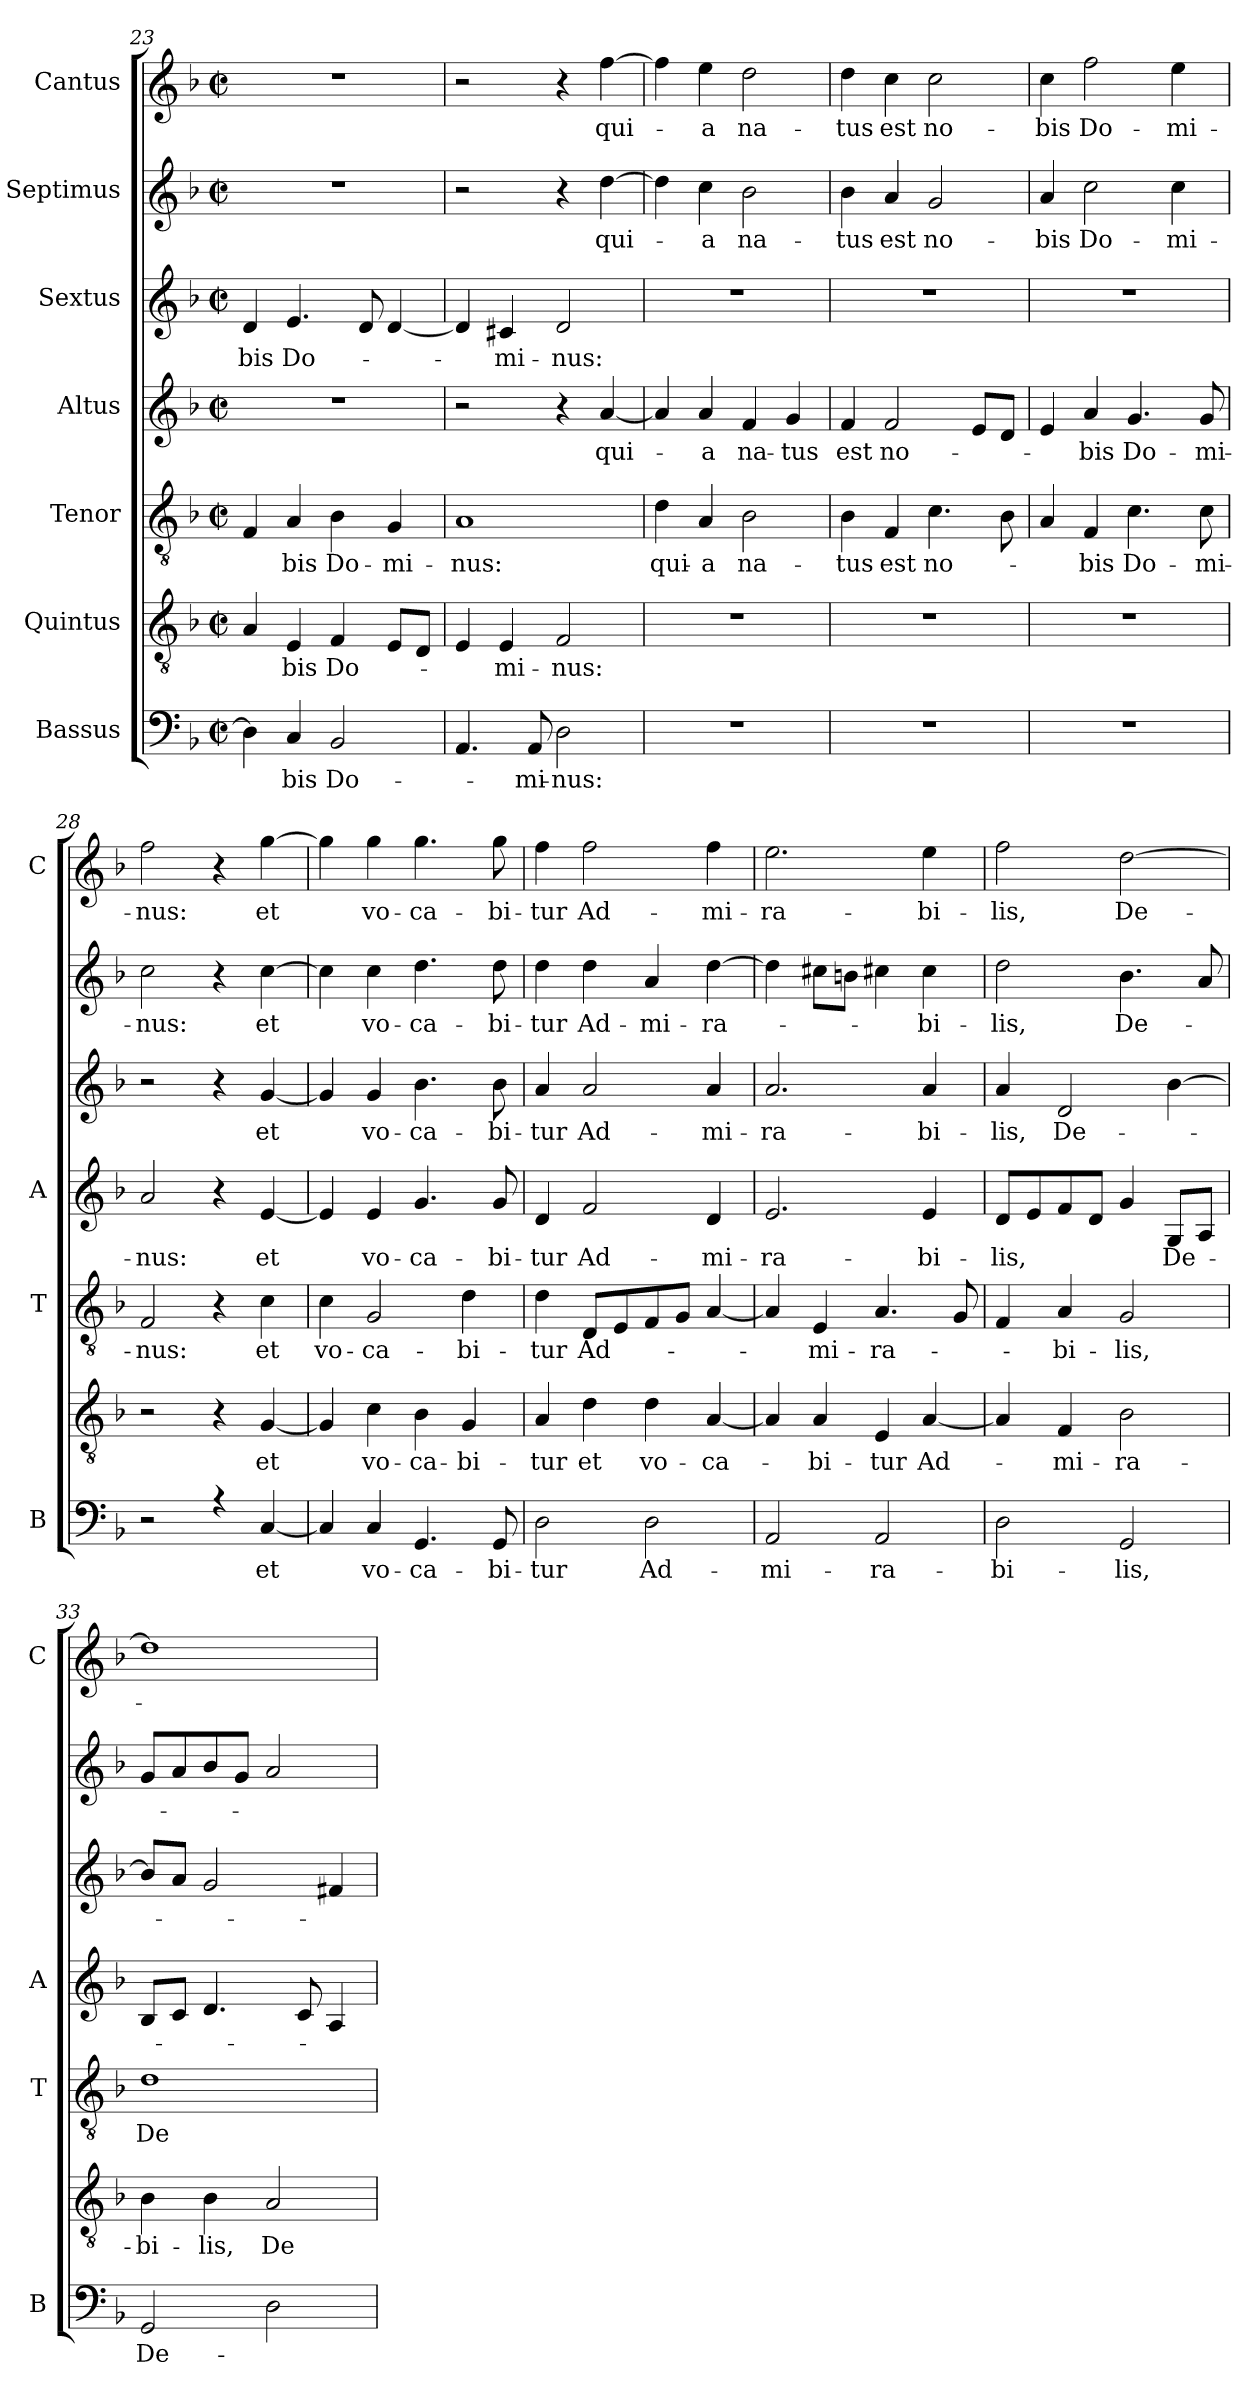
**kern	**text	**kern	**text	**kern	**text	**kern	**text	**kern	**text	**kern	**text	**kern	**text
*part7	*part7	*part6	*part6	*part5	*part5	*part4	*part4	*part3	*part3	*part2	*part2	*part1	*part1
*staff7	*staff7	*staff6	*staff6	*staff5	*staff5	*staff4	*staff4	*staff3	*staff3	*staff2	*staff2	*staff1	*staff1
*I"Bassus	*	*I"Quintus	*	*I"Tenor	*	*I"Altus	*	*I"Sextus	*	*I"Septimus	*	*I"Cantus	*
*I'B	*	*	*	*I'T	*	*I'A	*	*	*	*	*	*I'C	*
*clefF4	*	*clefGv2	*	*clefGv2	*	*clefG2	*	*clefG2	*	*clefG2	*	*clefG2	*
*k[b-]	*	*k[b-]	*	*k[b-]	*	*k[b-]	*	*k[b-]	*	*k[b-]	*	*k[b-]	*
*F:	*	*F:	*	*F:	*	*F:	*	*F:	*	*F:	*	*F:	*
*M2/2	*	*M2/2	*	*M2/2	*	*M2/2	*	*M2/2	*	*M2/2	*	*M2/2	*
*met(c|)	*	*met(c|)	*	*met(c|)	*	*met(c|)	*	*met(c|)	*	*met(c|)	*	*met(c|)	*
=23	=23	=23	=23	=23	=23	=23	=23	=23	=23	=23	=23	=23	=23
!	!	!	!	!	!	!	!	!	!LO:LY:b	!	!	!	!
4D\]	.	4A/	.	4F/	.	1r	.	4d/	-bis	1r	.	1r	.
!	!LO:LY:b	!	!LO:LY:b	!	!LO:LY:b	!	!	!	!LO:LY:b	!	!	!	!
4C/	-bis	4E/	-bis	4A/	-bis	.	.	4.e/	Do-	.	.	.	.
!	!LO:LY:b	!	!LO:LY:b	!	!LO:LY:b	!	!	!	!	!	!	!	!
2BB-/	Do-	4F/	Do-	4B-\	Do-	.	.	.	.	.	.	.	.
.	.	.	.	.	.	.	.	8d/	.	.	.	.	.
!	!	!	!	!	!LO:LY:b	!	!	!	!	!	!	!	!
.	.	8E/L	.	4G/	-mi-	.	.	[4d/	.	.	.	.	.
.	.	8D/J	.	.	.	.	.	.	.	.	.	.	.
!!LO:PB:g=z
=24	=24	=24	=24	=24	=24	=24	=24	=24	=24	=24	=24	=24	=24
!	!	!	!	!	!LO:LY:b	!	!	!	!	!	!	!	!
4.AA/	.	4E/	.	1A	-nus:	2r	.	4d/]	.	2r	.	2r	.
!	!	!	!LO:LY:b	!	!	!	!	!	!LO:LY:b	!	!	!	!
.	.	4E/	-mi-	.	.	.	.	4c#X/	-mi-	.	.	.	.
!	!LO:LY:b	!	!	!	!	!	!	!	!	!	!	!	!
8AA/	-mi-	.	.	.	.	.	.	.	.	.	.	.	.
!	!LO:LY:b	!	!LO:LY:b	!	!	!	!	!	!LO:LY:b	!	!	!	!
2D\	-nus:	2F/	-nus:	.	.	4r	.	2d/	-nus:	4r	.	4r	.
!	!	!	!	!	!	!	!LO:LY:b	!	!	!	!LO:LY:b	!	!LO:LY:b
.	.	.	.	.	.	[4a/	qui-	.	.	[4dd\	qui-	[4ff\	qui-
=25	=25	=25	=25	=25	=25	=25	=25	=25	=25	=25	=25	=25	=25
!	!	!	!	!	!LO:LY:b	!	!	!	!	!	!	!	!
1r	.	1r	.	4d\	qui-	4a/]	.	1r	.	4dd\]	.	4ff\]	.
!	!	!	!	!	!LO:LY:b	!	!LO:LY:b	!	!	!	!LO:LY:b	!	!LO:LY:b
.	.	.	.	4A/	-a	4a/	-a	.	.	4cc\	-a	4ee\	-a
!	!	!	!	!	!LO:LY:b	!	!LO:LY:b	!	!	!	!LO:LY:b	!	!LO:LY:b
.	.	.	.	2B-\	na-	4f/	na-	.	.	2b-\	na-	2dd\	na-
!	!	!	!	!	!	!	!LO:LY:b	!	!	!	!	!	!
.	.	.	.	.	.	4g/	-tus	.	.	.	.	.	.
=26	=26	=26	=26	=26	=26	=26	=26	=26	=26	=26	=26	=26	=26
!	!	!	!	!	!LO:LY:b	!	!LO:LY:b	!	!	!	!LO:LY:b	!	!LO:LY:b
1r	.	1r	.	4B-\	-tus	4f/	est	1r	.	4b-\	-tus	4dd\	-tus
!	!	!	!	!	!LO:LY:b	!	!LO:LY:b	!	!	!	!LO:LY:b	!	!LO:LY:b
.	.	.	.	4F/	est	2f/	no-	.	.	4a/	est	4cc\	est
!	!	!	!	!	!LO:LY:b	!	!	!	!	!	!LO:LY:b	!	!LO:LY:b
.	.	.	.	4.c\	no-	.	.	.	.	2g/	no-	2cc\	no-
.	.	.	.	.	.	8e/L	.	.	.	.	.	.	.
.	.	.	.	8B-\	.	8d/J	.	.	.	.	.	.	.
=27	=27	=27	=27	=27	=27	=27	=27	=27	=27	=27	=27	=27	=27
!	!	!	!	!	!	!	!	!	!	!	!LO:LY:b	!	!LO:LY:b
1r	.	1r	.	4A/	.	4e/	.	1r	.	4a/	-bis	4cc\	-bis
!	!	!	!	!	!LO:LY:b	!	!LO:LY:b	!	!	!	!LO:LY:b	!	!LO:LY:b
.	.	.	.	4F/	-bis	4a/	-bis	.	.	2cc\	Do-	2ff\	Do-
!	!	!	!	!	!LO:LY:b	!	!LO:LY:b	!	!	!	!	!	!
.	.	.	.	4.c\	Do-	4.g/	Do-	.	.	.	.	.	.
!	!	!	!	!	!	!	!	!	!	!	!LO:LY:b	!	!LO:LY:b
.	.	.	.	.	.	.	.	.	.	4cc\	-mi-	4ee\	-mi-
!	!	!	!	!	!LO:LY:b	!	!LO:LY:b	!	!	!	!	!	!
.	.	.	.	8c\	-mi-	8g/	-mi-	.	.	.	.	.	.
=28	=28	=28	=28	=28	=28	=28	=28	=28	=28	=28	=28	=28	=28
!	!	!	!	!	!LO:LY:b	!	!LO:LY:b	!	!	!	!LO:LY:b	!	!LO:LY:b
2r	.	2r	.	2F/	-nus:	2a/	-nus:	2r	.	2cc\	-nus:	2ff\	-nus:
4rG	.	4r	.	4r	.	4r	.	4r	.	4r	.	4r	.
!	!LO:LY:b	!	!LO:LY:b	!	!LO:LY:b	!	!LO:LY:b	!	!LO:LY:b	!	!LO:LY:b	!	!LO:LY:b
[4C/	et	[4G/	et	4c\	et	[4e/	et	[4g/	et	[4cc\	et	[4gg\	et
=29	=29	=29	=29	=29	=29	=29	=29	=29	=29	=29	=29	=29	=29
!	!	!	!	!	!LO:LY:b	!	!	!	!	!	!	!	!
4C/]	.	4G/]	.	4c\	vo-	4e/]	.	4g/]	.	4cc\]	.	4gg\]	.
!	!LO:LY:b	!	!LO:LY:b	!	!LO:LY:b	!	!LO:LY:b	!	!LO:LY:b	!	!LO:LY:b	!	!LO:LY:b
4C/	vo-	4c\	vo-	2G/	-ca-	4e/	vo-	4g/	vo-	4cc\	vo-	4gg\	vo-
!	!LO:LY:b	!	!LO:LY:b	!	!	!	!LO:LY:b	!	!LO:LY:b	!	!LO:LY:b	!	!LO:LY:b
4.GG/	-ca-	4B-\	-ca-	.	.	4.g/	-ca-	4.b-\	-ca-	4.dd\	-ca-	4.gg\	-ca-
!	!	!	!LO:LY:b	!	!LO:LY:b	!	!	!	!	!	!	!	!
.	.	4G/	-bi-	4d\	-bi-	.	.	.	.	.	.	.	.
!	!LO:LY:b	!	!	!	!	!	!LO:LY:b	!	!LO:LY:b	!	!LO:LY:b	!	!LO:LY:b
8GG/	-bi-	.	.	.	.	8g/	-bi-	8b-\	-bi-	8dd\	-bi-	8gg\	-bi-
!!LO:LB:g=z
=30	=30	=30	=30	=30	=30	=30	=30	=30	=30	=30	=30	=30	=30
!	!LO:LY:b	!	!LO:LY:b	!	!LO:LY:b	!	!LO:LY:b	!	!LO:LY:b	!	!LO:LY:b	!	!LO:LY:b
2D\	-tur	4A/	-tur	4d\	-tur	4d/	-tur	4a/	-tur	4dd\	-tur	4ff\	-tur
!	!	!	!LO:LY:b	!	!LO:LY:b	!	!LO:LY:b	!	!LO:LY:b	!	!LO:LY:b	!	!LO:LY:b
.	.	4d\	et	8D/L	Ad-	2f/	Ad-	2a/	Ad-	4dd\	Ad-	2ff\	Ad-
.	.	.	.	8E/	.	.	.	.	.	.	.	.	.
!	!LO:LY:b	!	!LO:LY:b	!	!	!	!	!	!	!	!LO:LY:b	!	!
2D\	Ad-	4d\	vo-	8F/	.	.	.	.	.	4a/	-mi-	.	.
.	.	.	.	8G/J	.	.	.	.	.	.	.	.	.
!	!	!	!LO:LY:b	!	!	!	!LO:LY:b	!	!LO:LY:b	!	!LO:LY:b	!	!LO:LY:b
.	.	[4A/	-ca-	[4A/	.	4d/	-mi-	4a/	-mi-	[4dd\	-ra-	4ff\	-mi-
=31	=31	=31	=31	=31	=31	=31	=31	=31	=31	=31	=31	=31	=31
!	!LO:LY:b	!	!	!	!	!	!LO:LY:b	!	!LO:LY:b	!	!	!	!LO:LY:b
2AA/	-mi-	4A/]	.	4A/]	.	2.e/	-ra-	2.a/	-ra-	4dd\]	.	2.ee\	-ra-
!	!	!	!LO:LY:b	!	!LO:LY:b	!	!	!	!	!	!	!	!
.	.	4A/	-bi-	4E/	-mi-	.	.	.	.	8cc#X\L	.	.	.
.	.	.	.	.	.	.	.	.	.	8bn\J	.	.	.
!	!LO:LY:b	!	!LO:LY:b	!	!LO:LY:b	!	!	!	!	!	!	!	!
2AA/	-ra-	4E/	-tur	4.A/	-ra-	.	.	.	.	4cc#X\	.	.	.
!	!	!	!LO:LY:b	!	!	!	!LO:LY:b	!	!LO:LY:b	!	!LO:LY:b	!	!LO:LY:b
.	.	[4A/	Ad-	.	.	4e/	-bi-	4a/	-bi-	4cc#\	-bi-	4ee\	-bi-
.	.	.	.	8G/	.	.	.	.	.	.	.	.	.
=32	=32	=32	=32	=32	=32	=32	=32	=32	=32	=32	=32	=32	=32
!	!LO:LY:b	!	!	!	!	!	!LO:LY:b	!	!LO:LY:b	!	!LO:LY:b	!	!LO:LY:b
2D\	-bi-	4A/]	.	4F/	.	8d/L	-lis,	4a/	-lis,	2dd\	-lis,	2ff\	-lis,
.	.	.	.	.	.	8e/	.	.	.	.	.	.	.
!	!	!	!LO:LY:b	!	!LO:LY:b	!	!	!	!LO:LY:b	!	!	!	!
.	.	4F/	-mi-	4A/	-bi-	8f/	.	2d/	De-	.	.	.	.
.	.	.	.	.	.	8d/J	.	.	.	.	.	.	.
!	!LO:LY:b	!	!LO:LY:b	!	!LO:LY:b	!	!	!	!	!	!LO:LY:b	!	!LO:LY:b
2GG/	-lis,	2B-\	-ra-	2G/	-lis,	4g/	.	.	.	4.b-\	De-	[2dd\	De-
!	!	!	!	!	!	!	!LO:LY:b	!	!	!	!	!	!
.	.	.	.	.	.	8G/L	De-	[4b-\	.	.	.	.	.
.	.	.	.	.	.	8A/J	.	.	.	8a/	.	.	.
=33	=33	=33	=33	=33	=33	=33	=33	=33	=33	=33	=33	=33	=33
!	!LO:LY:b	!	!LO:LY:b	!	!LO:LY:b	!	!	!	!	!	!	!	!
2GG/	De-	4B-\	-bi-	1d	De-	8B-/L	.	8b-/L]	.	8g/L	.	1dd]	.
.	.	.	.	.	.	8c/J	.	8a/J	.	8a/	.	.	.
!	!	!	!LO:LY:b	!	!	!	!	!	!	!	!	!	!
.	.	4B-\	-lis,	.	.	4.d/	.	2g/	.	8b-/	.	.	.
.	.	.	.	.	.	.	.	.	.	8g/J	.	.	.
!	!	!	!LO:LY:b	!	!	!	!	!	!	!	!	!	!
2D\	.	2A/	De-	.	.	.	.	.	.	2a/	.	.	.
.	.	.	.	.	.	8c/	.	.	.	.	.	.	.
.	.	.	.	.	.	4A/	.	4f#X/	.	.	.	.	.
=	=	=	=	=	=	=	=	=	=	=	=	=	=
*-	*-	*-	*-	*-	*-	*-	*-	*-	*-	*-	*-	*-	*-
